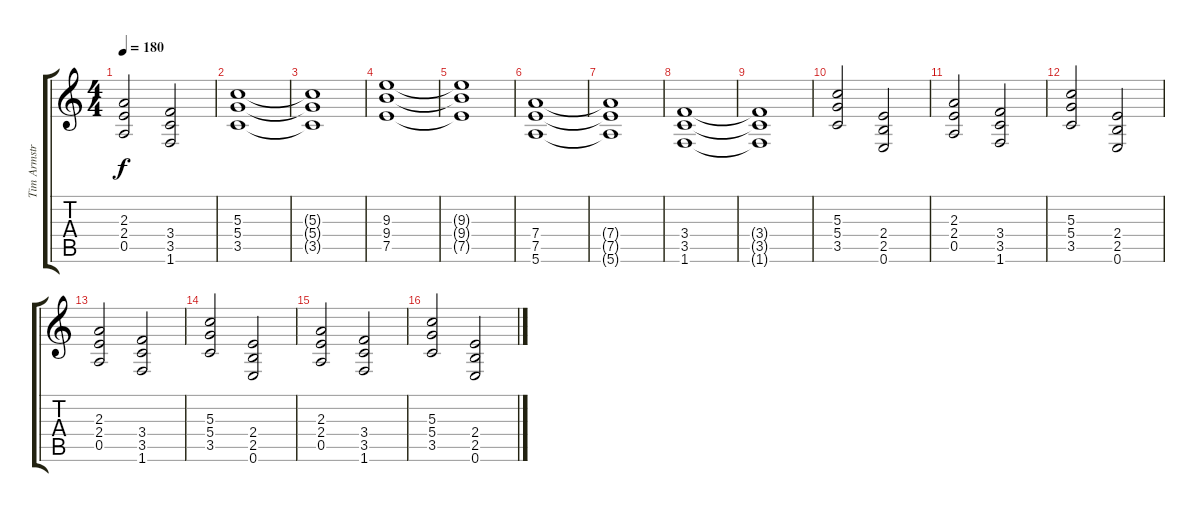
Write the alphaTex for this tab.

\track ("Tim Armstrong" "Tim Armstr") {instrument distortionguitar}
\staff {score tabs}
\tuning (E4 B3 G3 D3 A2 E2) {hide}
\ts (4 4)
\tempo 180
\clef g2
\ks c
(2.3 2.4 0.5).2{dy f} (3.4 3.5 1.6).2 |
(5.3 5.4 3.5).1 |
(5.3{t} 5.4{t} 3.5{t}).1 |
(9.3 9.4 7.5).1 |
(9.3{t} 9.4{t} 7.5{t}).1 |
(7.4 7.5 5.6).1 |
(7.4{t} 7.5{t} 5.6{t}).1 |
(3.4 3.5 1.6).1 |
(3.4{t} 3.5{t} 1.6{t}).1 |
(5.3 5.4 3.5).2 (2.4 2.5 0.6).2 |
(2.3 2.4 0.5).2 (3.4 3.5 1.6).2 |
(5.3 5.4 3.5).2 (2.4 2.5 0.6).2 |
(2.3 2.4 0.5).2 (3.4 3.5 1.6).2 |
(5.3 5.4 3.5).2 (2.4 2.5 0.6).2 |
(2.3 2.4 0.5).2 (3.4 3.5 1.6).2 |
(5.3 5.4 3.5).2 (2.4 2.5 0.6).2
